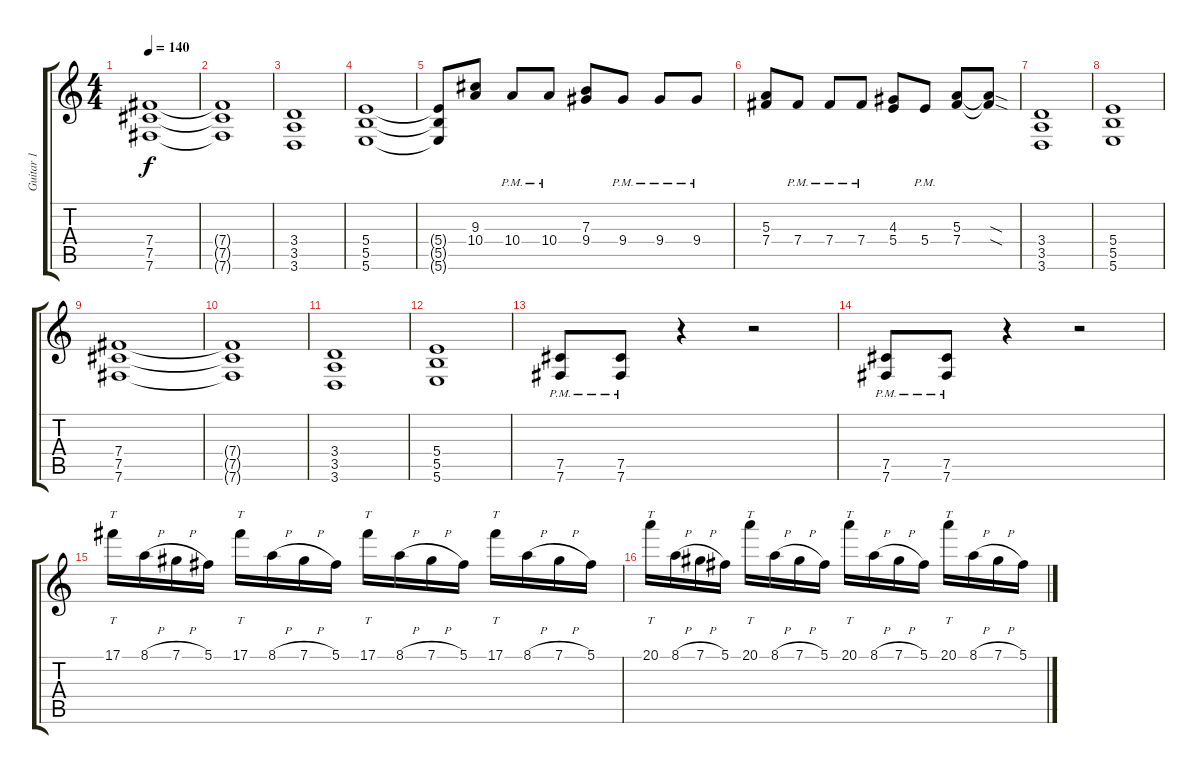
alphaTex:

\track ("Guitar 1" "Guitar 1") {instrument distortionguitar}
\staff {score tabs}
\tuning (Db4 Ab3 E3 B2 Gb2 B1) {hide}
\ts (4 4)
\tempo 140
\clef g2
\ks c
(7.4 7.5 7.6).1{dy f} |
(7.4{t} 7.5{t} 7.6{t}).1 |
(3.4 3.5 3.6).1 |
(5.4 5.5 5.6).1 |
(5.4{t} 5.5{t} 5.6{t}).8 (9.3 10.4).8 10.4{pm}.8 10.4{pm}.8 (7.3 9.4).8 9.4{pm}.8 9.4{pm}.8 9.4{pm}.8 |
(5.3 7.4).8 7.4{pm}.8 7.4{pm}.8 7.4{pm}.8 (4.3 5.4).8 5.4{pm}.8 (5.3 7.4).8 (5.3{sod t} 7.4{sod t}).8 |
(3.4 3.5 3.6).1 |
(5.4 5.5 5.6).1 |
(7.4 7.5 7.6).1 |
(7.4{t} 7.5{t} 7.6{t}).1 |
(3.4 3.5 3.6).1 |
(5.4 5.5 5.6).1 |
(7.5{pm} 7.6{pm}).8 (7.5{pm} 7.6{pm}).8 r.4 r.2 |
(7.5{pm} 7.6{pm}).8 (7.5{pm} 7.6{pm}).8 r.4 r.2 |
17.1.16{tt balance 14} 8.1{h}.16 7.1{h}.16 5.1.16 17.1.16{tt} 8.1{h}.16 7.1{h}.16 5.1.16 17.1.16{tt} 8.1{h}.16 7.1{h}.16 5.1.16 17.1.16{tt} 8.1{h}.16 7.1{h}.16 5.1.16 |
20.1.16{tt} 8.1{h}.16 7.1{h}.16 5.1.16 20.1.16{tt} 8.1{h}.16 7.1{h}.16 5.1.16 20.1.16{tt} 8.1{h}.16 7.1{h}.16 5.1.16 20.1.16{tt} 8.1{h}.16 7.1{h}.16 5.1.16
